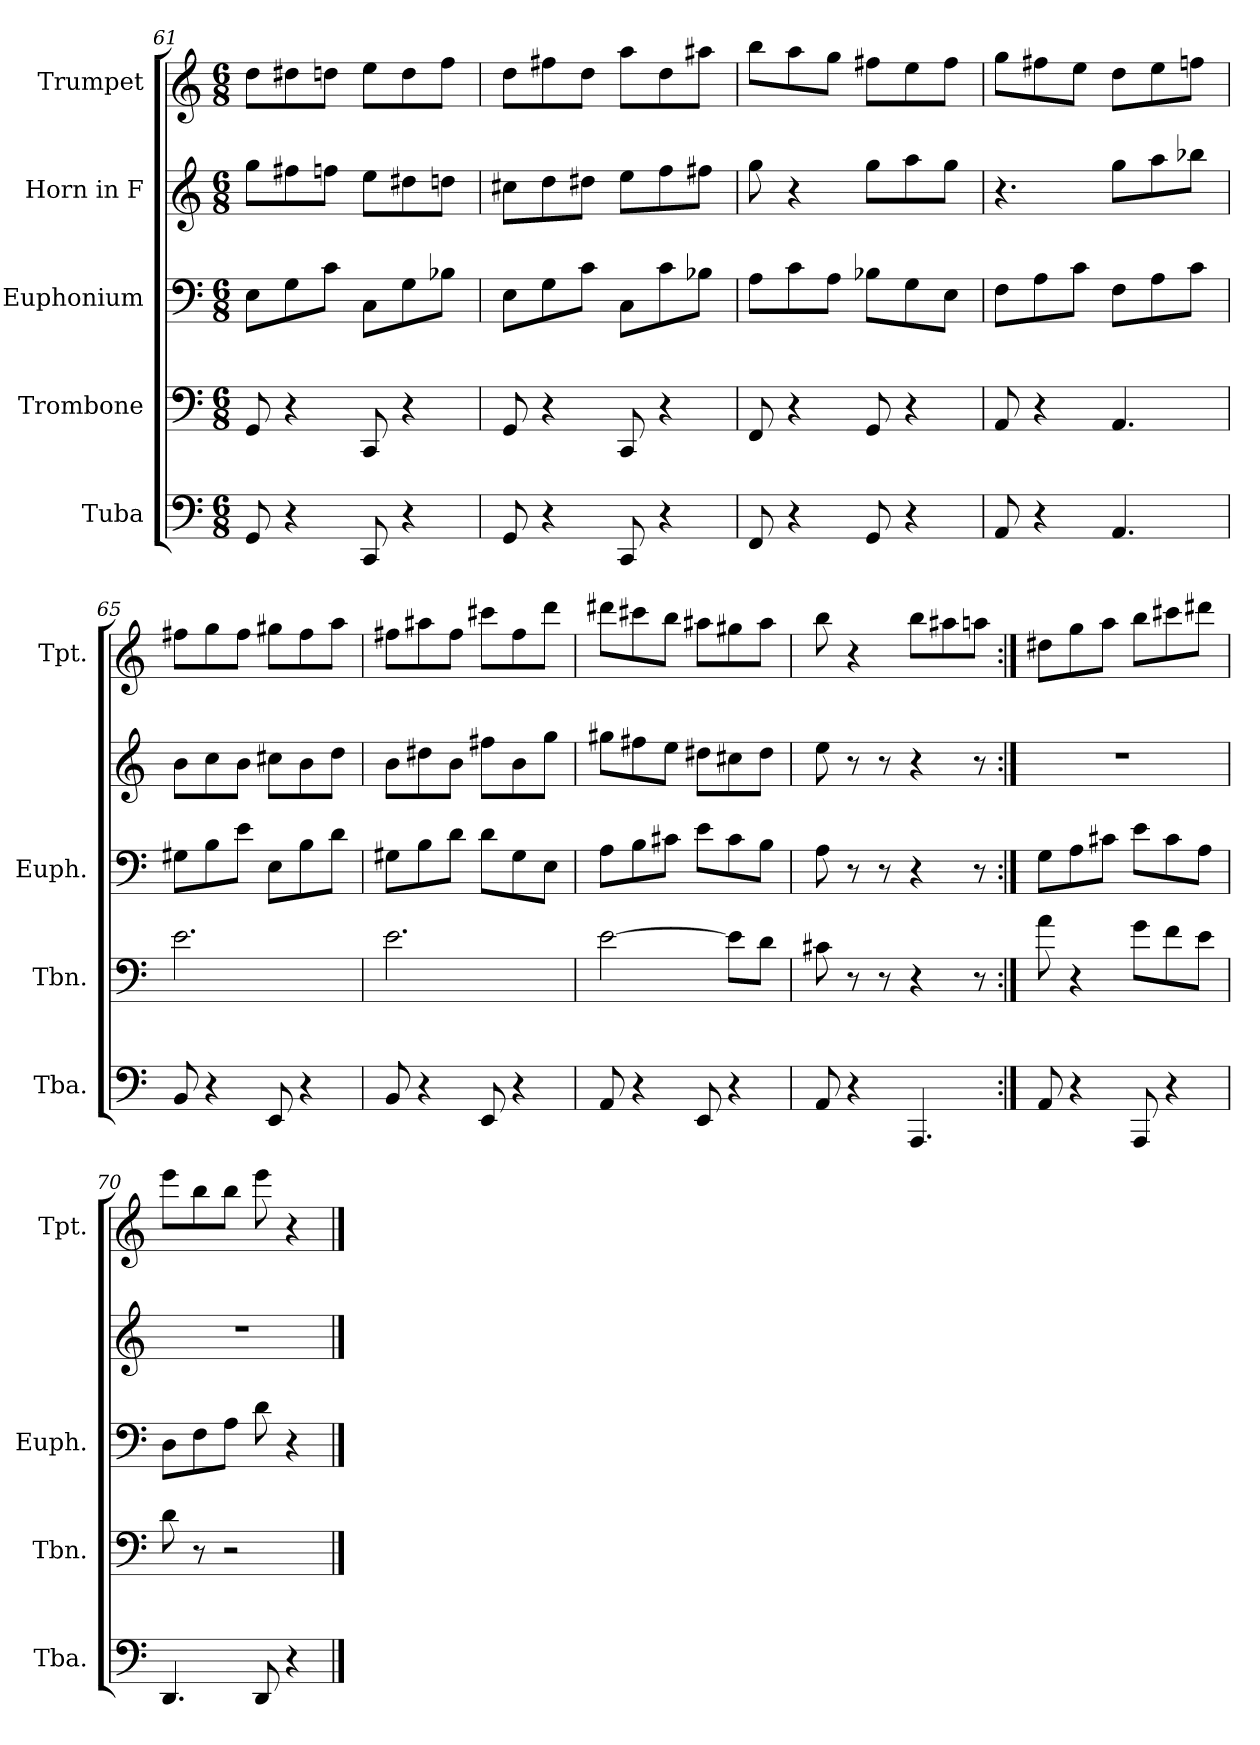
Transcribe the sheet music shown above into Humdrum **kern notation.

**kern	**kern	**kern	**kern	**kern
*part5	*part4	*part3	*part2	*part1
*staff5	*staff4	*staff3	*staff2	*staff1
*I"Tuba	*I"Trombone	*I"Euphonium	*I"Horn in F	*I"Trumpet
*I'Tba.	*I'Tbn.	*I'Euph.	*	*I'Tpt.
*clefF4	*clefF4	*clefF4	*clefG2	*clefG2
*	*	*	*ITrd4c7	*ITrd1c2
*k[]	*k[]	*k[]	*k[b-]	*k[b-e-]
*M6/8	*M6/8	*M6/8	*M6/8	*M6/8
=61	=61	=61	=61	=61
8GG/	8GG/	8E\L	8cc\L	8cc\L
4r	4r	8G\	8bn\	8cc#X\
.	.	8c\J	8b-X\J	8ccn\J
8CC/	8CC/	8C\L	8a\L	8dd\L
4r	4r	8G\	8g#X\	8cc\
.	.	8B-X\J	8gn\J	8ee-\J
=62	=62	=62	=62	=62
8GG/	8GG/	8E\L	8f#X\L	8cc\L
4r	4r	8G\	8g\	8een\
.	.	8c\J	8g#X\J	8cc\J
8CC/	8CC/	8C\L	8a\L	8gg\L
4r	4r	8c\	8b-\	8cc\
.	.	8B-X\J	8bn\J	8gg#X\J
!!LO:LB:g=z
=63	=63	=63	=63	=63
8FF/	8FF/	8A\L	8cc\	8aa\L
4r	4r	8c\	4r	8gg\
.	.	8A\J	.	8ff\J
8GG/	8GG/	8B-X\L	8cc\L	8een\L
4r	4r	8G\	8dd\	8dd\
.	.	8E\J	8cc\J	8ee\J
=64	=64	=64	=64	=64
8AA/	8AA/	8F\L	4.r	8ff\L
4r	4r	8A\	.	8een\
.	.	8c\J	.	8dd\J
4.AA/	4.AA/	8F\L	8cc\L	8cc\L
.	.	8A\	8dd\	8dd\
.	.	8c\J	8ee-X\J	8ee-X\J
=65	=65	=65	=65	=65
8BB/	2.e\	8G#X\L	8e\L	8een\L
4r	.	8B\	8f\	8ff\
.	.	8e\J	8e\J	8ee\J
8EE/	.	8E\L	8f#X\L	8ff#X\L
4r	.	8B\	8e\	8ee\
.	.	8d\J	8g\J	8gg\J
=66	=66	=66	=66	=66
8BB/	2.e\	8G#X\L	8e\L	8een\L
4r	.	8B\	8g#X\	8gg#X\
.	.	8d\J	8e\J	8ee\J
8EE/	.	8d\L	8bn\L	8bbn\L
4r	.	8G#\	8e\	8ee\
.	.	8E\J	8cc\J	8ccc\J
!!LO:PB:g=z
=67	=67	=67	=67	=67
8AA/	[2e\	8A\L	8cc#X\L	8ccc#X\L
4r	.	8B\	8bn\	8bbn\
.	.	8c#X\J	8a\J	8aa\J
8EE/	.	8e\L	8g#X\L	8gg#X\L
4r	8e\L]	8c#\	8f#X\	8ff#X\
.	8d\J	8B\J	8g#\J	8gg#\J
=68	=68	=68	=68	=68
8AA/	8c#X\	8A\	8a\	8aa\
4r	8r	8r	8r	4r
.	8r	8r	8r	.
4.AAA/	4r	4r	4r	8aa\L
.	.	.	.	8gg#X\
.	8r	8r	8r	8ggn\J
=69:|!	=69:|!	=69:|!	=69:|!	=69:|!
8AA/	8a\	8G\L	2.r	8cc#X\L
4r	4r	8A\	.	8ff\
.	.	8c#X\J	.	8gg\J
8AAA/	8g\L	8e\L	.	8aa\L
4r	8f\	8c#\	.	8bbn\
.	8e\J	8A\J	.	8ccc#X\J
=70	=70	=70	=70	=70
4.DD/	8d\	8D\L	2.r	8ddd\L
.	8r	8F\	.	8aa\
.	2r	8A\J	.	8aa\J
8DD/	.	8d\	.	8ddd\
4r	.	4r	.	4r
==	==	==	==	==
*-	*-	*-	*-	*-
